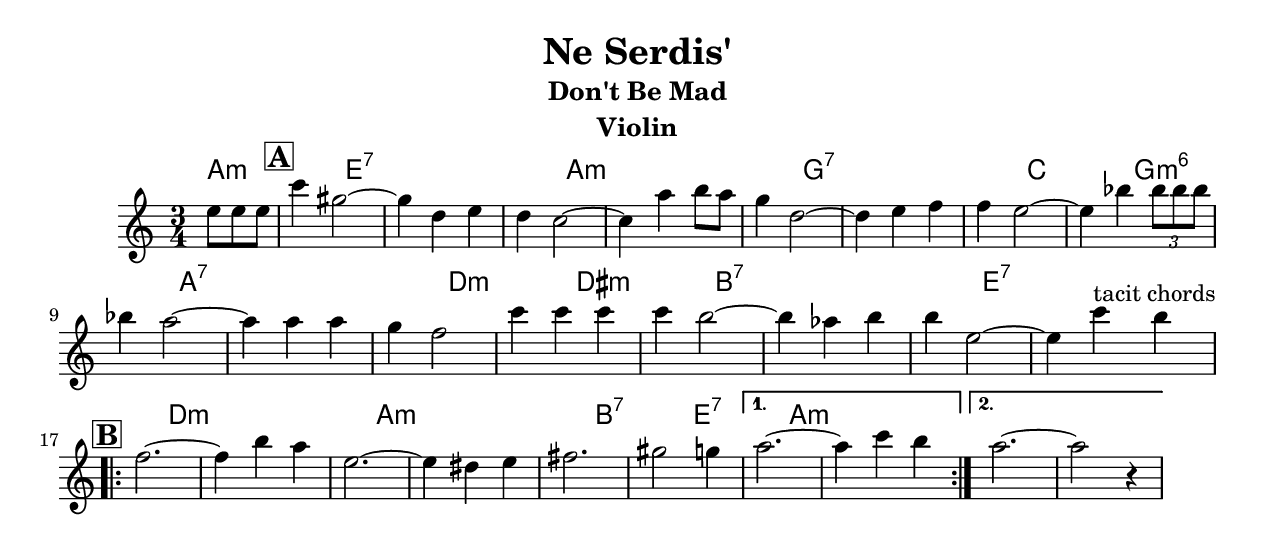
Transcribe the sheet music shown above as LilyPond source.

\version "2.24.0"
\include "english.ly"
%\pointAndClickOff
\paper{
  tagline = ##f
  print-all-headers = ##t
  #(set-paper-size "letter")
}
date = #(strftime "%d-%m-%Y" (localtime (current-time)))

%\markup{ \italic{ " Updated " \date  }  }

%\markup{ Got something to say? }

global = {
  \clef treble
  \key a \minor
  \time 3/4
  \set Score.rehearsalMarkFormatter = #format-mark-box-alphabet
}

%#################################### Melody ########################
melody = \relative c'' {
  \global
  \partial 8*3 e8 e e   %lead in notes
  \mark \default
  %r4 r8 e e e
  c'4 gs2~|
  gs4 d e
  d4 c2~
  c4 a' b8 a
  g4 d2~|
  d4 e f
  f4 e2~|
  e4 bf' \tuplet 3/2 {bf8 bf bf}|
  bf4 a2~
  a4 a a
  g4 f2|

  c'4  c c|%orig chart has 1/8ths
  c4 b2~|
  b4 af b| %af?
  b4 e,2~| %rit
  e4 c'^"tacit chords" b
  \break

  %\alternative { { }{ } }

  \repeat volta 2{
    \mark \default
    f2.~
    f4 b a
    e2.~
    e4 ds e

    fs2.|
    gs2 g4 |%check time


  }
  \alternative {
    {
      a2.~|
      a4 c b |
    }
    {
      a2.~
      a2 r4
    }
  }

}
%################################# Lyrics #####################
%\addlyrics{  }
%################################# Chords #######################
harmonies = \chordmode {
  a4*3:m
  e4*6:7
  a4*6:m
  g4*6:7
  c4*3
  g4*3:m6
  a4*6:7
  d4*3:m
  ds4*3:m %diminished too
  b4*6:7
  e4*6:7

  %b
  d4*6:m
  a4*6:m
  b4*3:7
  e4*3:7
  a4*12:m

}

\score {
  <<
    \new ChordNames {
      \set chordChanges = ##f
      \harmonies
    }
    \new Staff
    \melody
  >>
  \header{
    title= "Ne Serdis'"
    subtitle="Don't Be Mad"
    composer= ""
    instrument = "Violin"
    arranger= ""
  }
  \midi{\tempo 4 = 120}
  \layout{indent = 1.0\cm}
}
%{
  % more verses:
  \markup{}
  \markup {
  \fill-line {
  \hspace #0.1 % distance from left margin
  \column {
  \line { "1."
  \column {
  ""
  }
  }
  \hspace #0.2 % vertical distance between verses
  \line { "2."
  \column {
  ""
  }
  }
  }
  \hspace #0.1  % horiz. distance between columns
  \column {
  \line { "3."
  \column {
  ""
  }
  }
  \hspace #0.2 % distance between verses
  \line { "4."
  \column {
  ""
  }
  }
  }
  \hspace #0.1 % distance to right margin
  }
  }

%}
